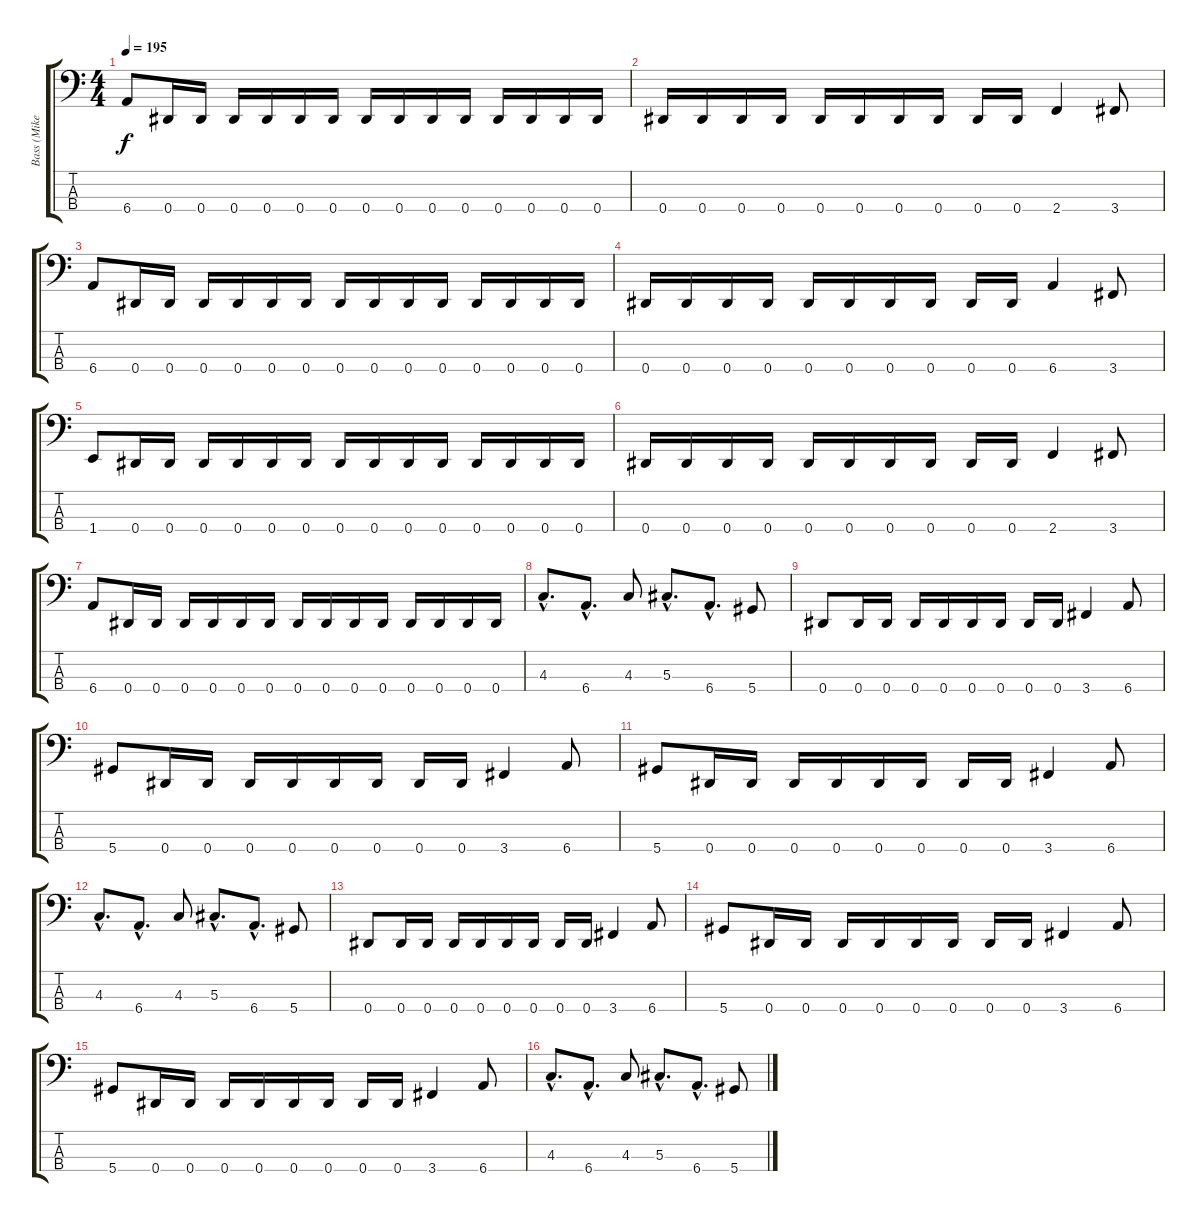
\track ("Bass (Mike)" "Bass (Mike") {instrument electricbasspick}
\staff {score tabs}
\tuning (Gb2 Db2 Ab1 Eb1) {hide}
\ts (4 4)
\tempo 195
\clef f4
\ks c
6.4.8{dy f} 0.4.16 0.4.16 0.4.16 0.4.16 0.4.16 0.4.16 0.4.16 0.4.16 0.4.16 0.4.16 0.4.16 0.4.16 0.4.16 0.4.16 |
0.4.16 0.4.16 0.4.16 0.4.16 0.4.16 0.4.16 0.4.16 0.4.16 0.4.16 0.4.16 2.4.4 3.4.8 |
6.4.8 0.4.16 0.4.16 0.4.16 0.4.16 0.4.16 0.4.16 0.4.16 0.4.16 0.4.16 0.4.16 0.4.16 0.4.16 0.4.16 0.4.16 |
0.4.16 0.4.16 0.4.16 0.4.16 0.4.16 0.4.16 0.4.16 0.4.16 0.4.16 0.4.16 6.4.4 3.4.8 |
1.4.8 0.4.16 0.4.16 0.4.16 0.4.16 0.4.16 0.4.16 0.4.16 0.4.16 0.4.16 0.4.16 0.4.16 0.4.16 0.4.16 0.4.16 |
0.4.16 0.4.16 0.4.16 0.4.16 0.4.16 0.4.16 0.4.16 0.4.16 0.4.16 0.4.16 2.4.4 3.4.8 |
6.4.8 0.4.16 0.4.16 0.4.16 0.4.16 0.4.16 0.4.16 0.4.16 0.4.16 0.4.16 0.4.16 0.4.16 0.4.16 0.4.16 0.4.16 |
4.3{hac}.8{d} 6.4{hac}.8{d} 4.3.8 5.3{hac}.8{d} 6.4{hac}.8{d} 5.4.8 |
0.4.8 0.4.16 0.4.16 0.4.16 0.4.16 0.4.16 0.4.16 0.4.16 0.4.16 3.4.4 6.4.8 |
5.4.8 0.4.16 0.4.16 0.4.16 0.4.16 0.4.16 0.4.16 0.4.16 0.4.16 3.4.4 6.4.8 |
5.4.8 0.4.16 0.4.16 0.4.16 0.4.16 0.4.16 0.4.16 0.4.16 0.4.16 3.4.4 6.4.8 |
4.3{hac}.8{d} 6.4{hac}.8{d} 4.3.8 5.3{hac}.8{d} 6.4{hac}.8{d} 5.4.8 |
0.4.8 0.4.16 0.4.16 0.4.16 0.4.16 0.4.16 0.4.16 0.4.16 0.4.16 3.4.4 6.4.8 |
5.4.8 0.4.16 0.4.16 0.4.16 0.4.16 0.4.16 0.4.16 0.4.16 0.4.16 3.4.4 6.4.8 |
5.4.8 0.4.16 0.4.16 0.4.16 0.4.16 0.4.16 0.4.16 0.4.16 0.4.16 3.4.4 6.4.8 |
4.3{hac}.8{d} 6.4{hac}.8{d} 4.3.8 5.3{hac}.8{d} 6.4{hac}.8{d} 5.4.8
